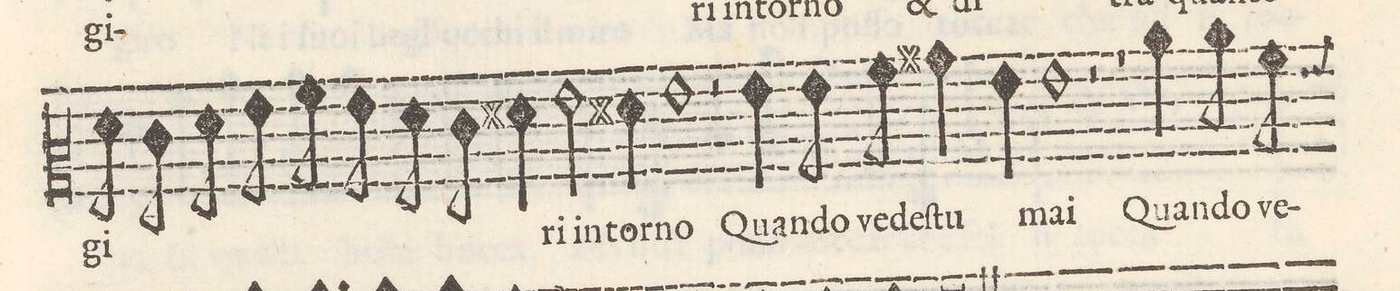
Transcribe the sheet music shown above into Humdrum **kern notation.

**kern	**text
*I"ALTO	*
*clefC2	*
*k[]	*
*met(c)	*
*M2/1	*
8fny\	gi-
8e\	.
8f\	.
8g\	.
8a\	.
8g\	.
8f\	.
8e\	.
=29-	=29-
4f#X\	ri
2g\	in-
4f#X\	-tor-
1g	-no
=30-	=30-
2r	.
4g\	Quan-
8g\	-do
8a\	ve-
4bn\	-deſ-
4g\	-tu
1g\	mai
=31-	=31-
2r	.
1r	.
=32-	=32-
4cc\	Quan-
8cc\	-do
8a\	ve-
*-	*-
